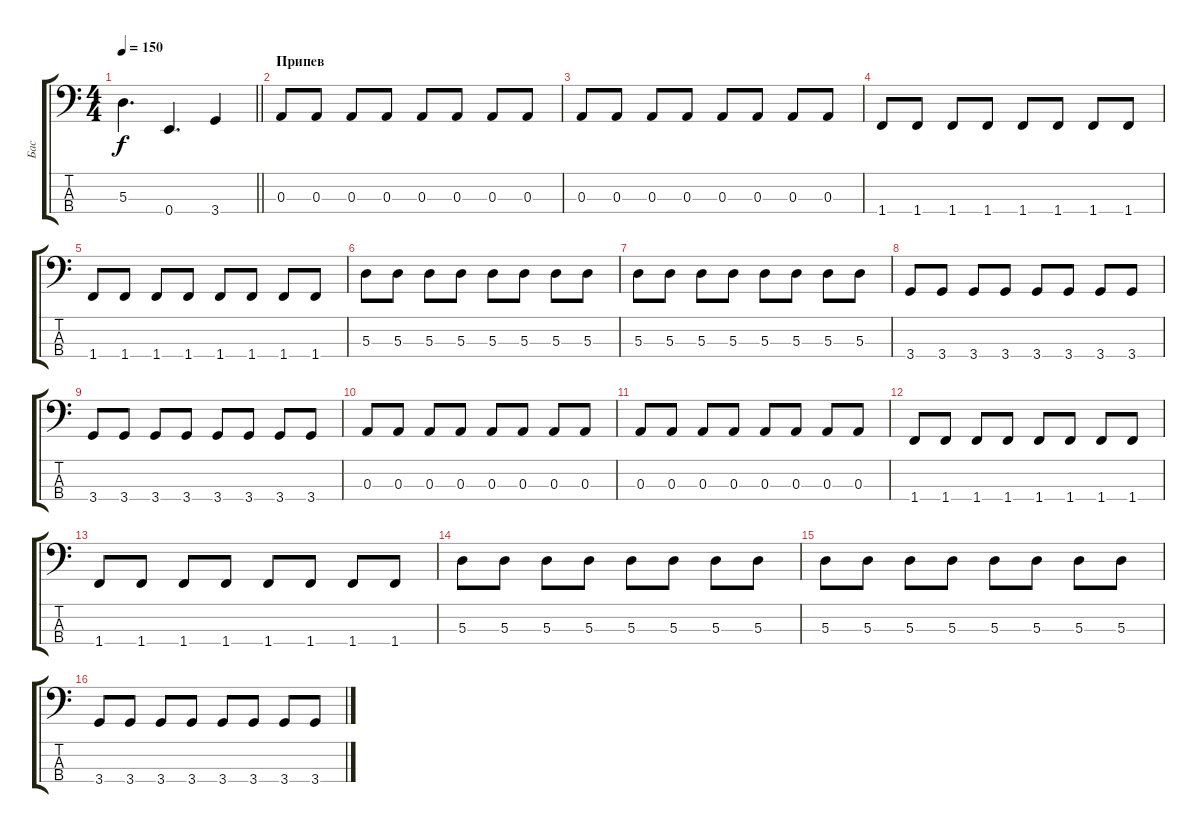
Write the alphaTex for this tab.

\track ("Бас" "Бас") {instrument electricbassfinger}
\staff {score tabs}
\tuning (G2 D2 A1 E1) {hide}
\ts (4 4)
\tempo 150
\clef f4
\barLineRight lightlight
\ks c
5.3.4{d dy f} 0.4.4{d} 3.4.4 |
\section ("" "Припев")
0.3.8 0.3.8 0.3.8 0.3.8 0.3.8 0.3.8 0.3.8 0.3.8 |
0.3.8 0.3.8 0.3.8 0.3.8 0.3.8 0.3.8 0.3.8 0.3.8 |
1.4.8 1.4.8 1.4.8 1.4.8 1.4.8 1.4.8 1.4.8 1.4.8 |
1.4.8 1.4.8 1.4.8 1.4.8 1.4.8 1.4.8 1.4.8 1.4.8 |
5.3.8 5.3.8 5.3.8 5.3.8 5.3.8 5.3.8 5.3.8 5.3.8 |
5.3.8 5.3.8 5.3.8 5.3.8 5.3.8 5.3.8 5.3.8 5.3.8 |
3.4.8 3.4.8 3.4.8 3.4.8 3.4.8 3.4.8 3.4.8 3.4.8 |
3.4.8 3.4.8 3.4.8 3.4.8 3.4.8 3.4.8 3.4.8 3.4.8 |
0.3.8 0.3.8 0.3.8 0.3.8 0.3.8 0.3.8 0.3.8 0.3.8 |
0.3.8 0.3.8 0.3.8 0.3.8 0.3.8 0.3.8 0.3.8 0.3.8 |
1.4.8 1.4.8 1.4.8 1.4.8 1.4.8 1.4.8 1.4.8 1.4.8 |
1.4.8 1.4.8 1.4.8 1.4.8 1.4.8 1.4.8 1.4.8 1.4.8 |
5.3.8 5.3.8 5.3.8 5.3.8 5.3.8 5.3.8 5.3.8 5.3.8 |
5.3.8 5.3.8 5.3.8 5.3.8 5.3.8 5.3.8 5.3.8 5.3.8 |
3.4.8 3.4.8 3.4.8 3.4.8 3.4.8 3.4.8 3.4.8 3.4.8
